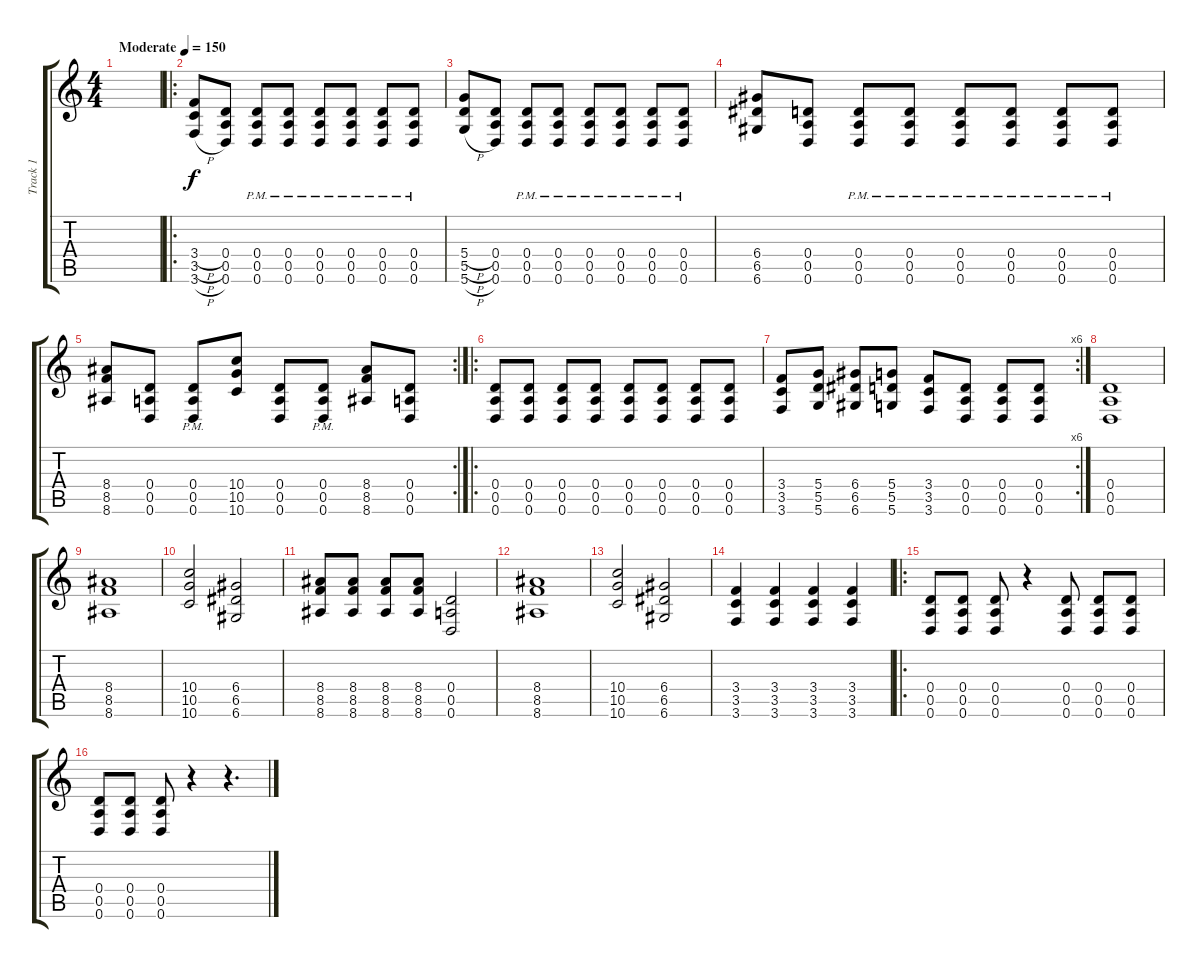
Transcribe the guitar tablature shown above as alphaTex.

\track ("Track 1" "Track 1") {instrument distortionguitar}
\staff {score tabs}
\tuning (E4 B3 G3 D3 A2 D2) {hide}
\ts (4 4)
\tempo (150 "Moderate")
\clef g2
\ks c
|
\ro
(3.4{h} 3.5{h} 3.6{h}).8 (0.4 0.5 0.6).8 (0.4 0.5 0.6{pm}).8 (0.4 0.5 0.6{pm}).8 (0.4 0.5 0.6{pm}).8 (0.4 0.5 0.6{pm}).8 (0.4 0.5 0.6{pm}).8 (0.4 0.5 0.6{pm}).8 |
(5.4{h} 5.5{h} 5.6{h}).8 (0.4 0.5 0.6).8 (0.4 0.5 0.6{pm}).8 (0.4 0.5 0.6{pm}).8 (0.4 0.5 0.6{pm}).8 (0.4 0.5 0.6{pm}).8 (0.4 0.5 0.6{pm}).8 (0.4 0.5 0.6{pm}).8 |
(6.4 6.5 6.6).8 (0.4 0.5 0.6).8 (0.4 0.5 0.6{pm}).8 (0.4 0.5 0.6{pm}).8 (0.4 0.5 0.6{pm}).8 (0.4 0.5 0.6{pm}).8 (0.4 0.5 0.6{pm}).8 (0.4 0.5 0.6{pm}).8 |
\rc 2
(8.4 8.5 8.6).8 (0.4 0.5 0.6).8 (0.4 0.5 0.6{pm}).8 (10.4 10.5 10.6).8 (0.4 0.5 0.6).8 (0.4 0.5 0.6{pm}).8 (8.4 8.5 8.6).8 (0.4 0.5 0.6).8 |
\ro
(0.4 0.5 0.6).8 (0.4 0.5 0.6).8 (0.4 0.5 0.6).8 (0.4 0.5 0.6).8 (0.4 0.5 0.6).8 (0.4 0.5 0.6).8 (0.4 0.5 0.6).8 (0.4 0.5 0.6).8 |
\rc 6
(3.4 3.5 3.6).8 (5.4 5.5 5.6).8 (6.4 6.5 6.6).8 (5.4 5.5 5.6).8 (3.4 3.5 3.6).8 (0.4 0.5 0.6).8 (0.4 0.5 0.6).8 (0.4 0.5 0.6).8 |
(0.4 0.5 0.6).1 |
(8.4 8.5 8.6).1 |
(10.4 10.5 10.6).2 (6.4 6.5 6.6).2 |
(8.4 8.5 8.6).8 (8.4 8.5 8.6).8 (8.4 8.5 8.6).8 (8.4 8.5 8.6).8 (0.4 0.5 0.6).2 |
(8.4 8.5 8.6).1 |
(10.4 10.5 10.6).2 (6.4 6.5 6.6).2 |
(3.4 3.5 3.6).4 (3.4 3.5 3.6).4 (3.4 3.5 3.6).4 (3.4 3.5 3.6).4 |
\ro
(0.4 0.5 0.6).8 (0.4 0.5 0.6).8 (0.4 0.5 0.6).8 r.4 (0.4 0.5 0.6).8 (0.4 0.5 0.6).8 (0.4 0.5 0.6).8 |
(0.4 0.5 0.6).8 (0.4 0.5 0.6).8 (0.4 0.5 0.6).8 r.4 r.4{d}
